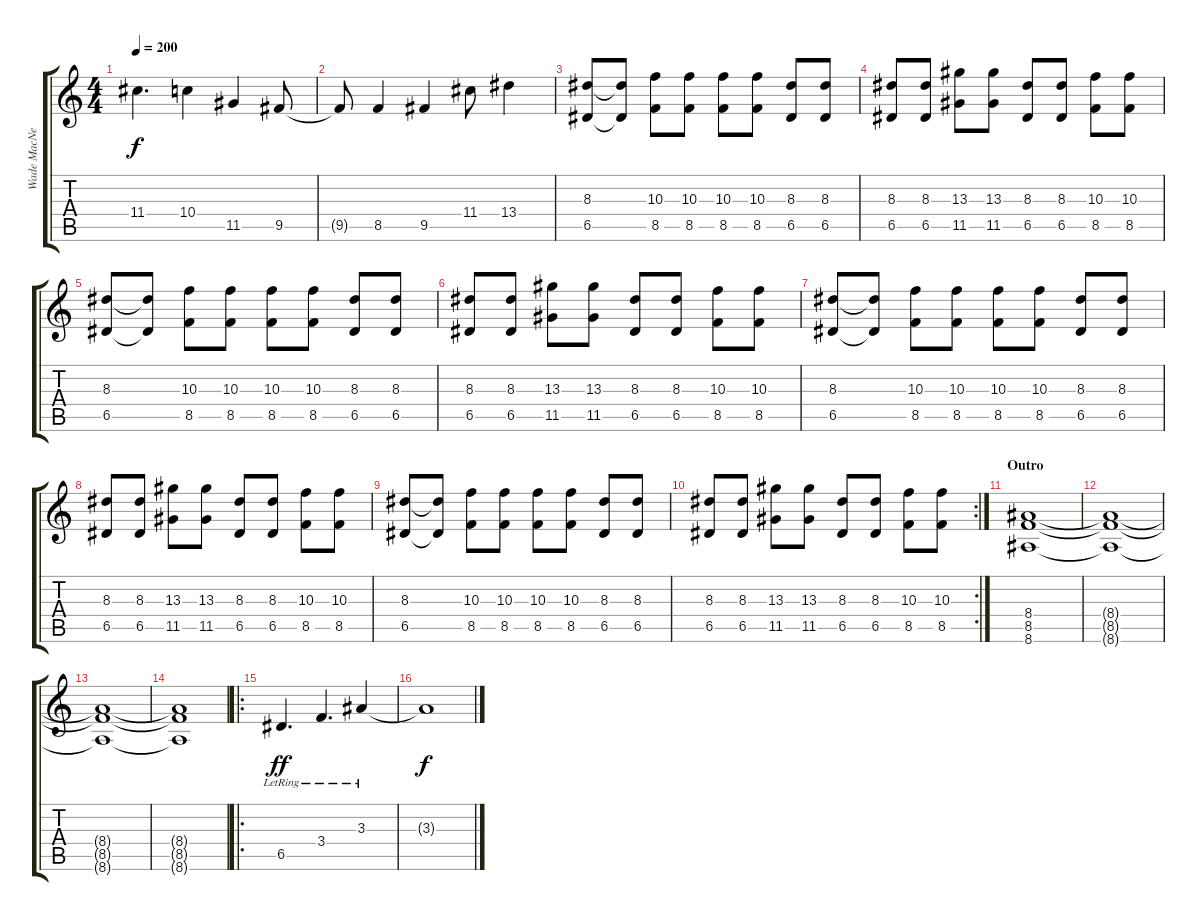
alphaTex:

\track ("Wade MacNeil" "Wade MacNe") {instrument distortionguitar}
\staff {score tabs}
\tuning (E4 B3 G3 D3 A2 D2) {hide}
\ts (4 4)
\tempo 200
\clef g2
\ks c
11.4.4{d dy f} 10.4.4 11.5.4 9.5.8 |
9.5{t}.8 8.5.4 9.5.4 11.4.8 13.4.4 |
(8.3 6.5).8 (8.3{t} 6.5{t}).8 (10.3 8.5).8 (10.3 8.5).8 (10.3 8.5).8 (10.3 8.5).8 (8.3 6.5).8 (8.3 6.5).8 |
(8.3 6.5).8 (8.3 6.5).8 (13.3 11.5).8 (13.3 11.5).8 (8.3 6.5).8 (8.3 6.5).8 (10.3 8.5).8 (10.3 8.5).8 |
(8.3 6.5).8 (8.3{t} 6.5{t}).8 (10.3 8.5).8 (10.3 8.5).8 (10.3 8.5).8 (10.3 8.5).8 (8.3 6.5).8 (8.3 6.5).8 |
(8.3 6.5).8 (8.3 6.5).8 (13.3 11.5).8 (13.3 11.5).8 (8.3 6.5).8 (8.3 6.5).8 (10.3 8.5).8 (10.3 8.5).8 |
(8.3 6.5).8 (8.3{t} 6.5{t}).8 (10.3 8.5).8 (10.3 8.5).8 (10.3 8.5).8 (10.3 8.5).8 (8.3 6.5).8 (8.3 6.5).8 |
(8.3 6.5).8 (8.3 6.5).8 (13.3 11.5).8 (13.3 11.5).8 (8.3 6.5).8 (8.3 6.5).8 (10.3 8.5).8 (10.3 8.5).8 |
(8.3 6.5).8 (8.3{t} 6.5{t}).8 (10.3 8.5).8 (10.3 8.5).8 (10.3 8.5).8 (10.3 8.5).8 (8.3 6.5).8 (8.3 6.5).8 |
\rc 2
(8.3 6.5).8 (8.3 6.5).8 (13.3 11.5).8 (13.3 11.5).8 (8.3 6.5).8 (8.3 6.5).8 (10.3 8.5).8 (10.3 8.5).8 |
\section ("" "Outro")
(8.4 8.5 8.6).1 |
(8.4{t} 8.5{t} 8.6{t}).1 |
(8.4{t} 8.5{t} 8.6{t}).1 |
(8.4{t} 8.5{t} 8.6{t}).1 |
\ro
6.5{lr}.4{d dy ff instrument electricguitarjazz} 3.4{lr}.4{d} 3.3{lr}.4 |
3.3{t}.1{dy f}
